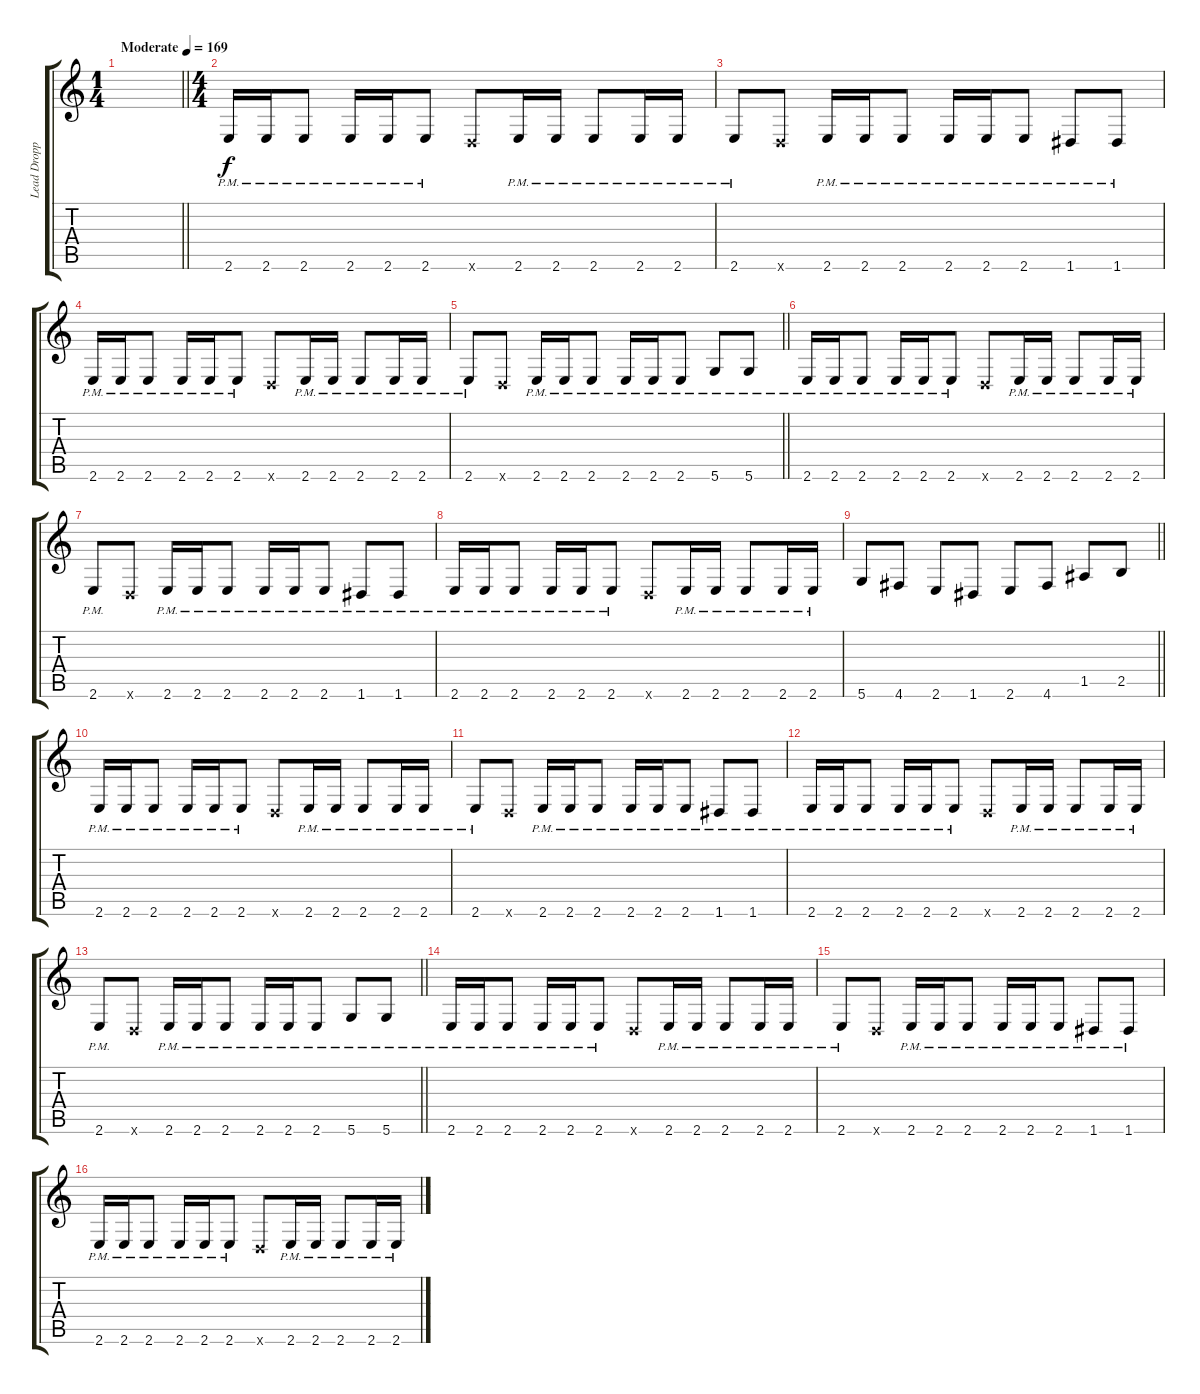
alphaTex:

\track ("Lead Dropped D " "Lead Dropp") {instrument distortionguitar}
\staff {score tabs}
\tuning (E4 B3 G3 D3 A2 D2) {hide}
\ts (1 4)
\tempo (169 "Moderate")
\clef g2
\barLineRight lightlight
\ks c
|
\ts (4 4)
2.6{pm}.16 2.6{pm}.16 2.6{pm}.8 2.6{pm}.16 2.6{pm}.16 2.6{pm}.8 0.6{x}.8 2.6{pm}.16 2.6{pm}.16 2.6{pm}.8 2.6{pm}.16 2.6{pm}.16 |
2.6{pm}.8 0.6{x}.8 2.6{pm}.16 2.6{pm}.16 2.6{pm}.8 2.6{pm}.16 2.6{pm}.16 2.6{pm}.8 1.6{pm}.8 1.6{pm}.8 |
2.6{pm}.16 2.6{pm}.16 2.6{pm}.8 2.6{pm}.16 2.6{pm}.16 2.6{pm}.8 0.6{x}.8 2.6{pm}.16 2.6{pm}.16 2.6{pm}.8 2.6{pm}.16 2.6{pm}.16 |
\barLineRight lightlight
2.6{pm}.8 0.6{x}.8 2.6{pm}.16 2.6{pm}.16 2.6{pm}.8 2.6{pm}.16 2.6{pm}.16 2.6{pm}.8 5.6{pm}.8 5.6{pm}.8 |
2.6{pm}.16 2.6{pm}.16 2.6{pm}.8 2.6{pm}.16 2.6{pm}.16 2.6{pm}.8 0.6{x}.8 2.6{pm}.16 2.6{pm}.16 2.6{pm}.8 2.6{pm}.16 2.6{pm}.16 |
2.6{pm}.8 0.6{x}.8 2.6{pm}.16 2.6{pm}.16 2.6{pm}.8 2.6{pm}.16 2.6{pm}.16 2.6{pm}.8 1.6{pm}.8 1.6{pm}.8 |
2.6{pm}.16 2.6{pm}.16 2.6{pm}.8 2.6{pm}.16 2.6{pm}.16 2.6{pm}.8 0.6{x}.8 2.6{pm}.16 2.6{pm}.16 2.6{pm}.8 2.6{pm}.16 2.6{pm}.16 |
\barLineRight lightlight
5.6.8 4.6.8 2.6.8 1.6.8 2.6.8 4.6.8 1.5.8 2.5.8 |
2.6{pm}.16 2.6{pm}.16 2.6{pm}.8 2.6{pm}.16 2.6{pm}.16 2.6{pm}.8 0.6{x}.8 2.6{pm}.16 2.6{pm}.16 2.6{pm}.8 2.6{pm}.16 2.6{pm}.16 |
2.6{pm}.8 0.6{x}.8 2.6{pm}.16 2.6{pm}.16 2.6{pm}.8 2.6{pm}.16 2.6{pm}.16 2.6{pm}.8 1.6{pm}.8 1.6{pm}.8 |
2.6{pm}.16 2.6{pm}.16 2.6{pm}.8 2.6{pm}.16 2.6{pm}.16 2.6{pm}.8 0.6{x}.8 2.6{pm}.16 2.6{pm}.16 2.6{pm}.8 2.6{pm}.16 2.6{pm}.16 |
\barLineRight lightlight
2.6{pm}.8 0.6{x}.8 2.6{pm}.16 2.6{pm}.16 2.6{pm}.8 2.6{pm}.16 2.6{pm}.16 2.6{pm}.8 5.6{pm}.8 5.6{pm}.8 |
2.6{pm}.16 2.6{pm}.16 2.6{pm}.8 2.6{pm}.16 2.6{pm}.16 2.6{pm}.8 0.6{x}.8 2.6{pm}.16 2.6{pm}.16 2.6{pm}.8 2.6{pm}.16 2.6{pm}.16 |
2.6{pm}.8 0.6{x}.8 2.6{pm}.16 2.6{pm}.16 2.6{pm}.8 2.6{pm}.16 2.6{pm}.16 2.6{pm}.8 1.6{pm}.8 1.6{pm}.8 |
2.6{pm}.16 2.6{pm}.16 2.6{pm}.8 2.6{pm}.16 2.6{pm}.16 2.6{pm}.8 0.6{x}.8 2.6{pm}.16 2.6{pm}.16 2.6{pm}.8 2.6{pm}.16 2.6{pm}.16
